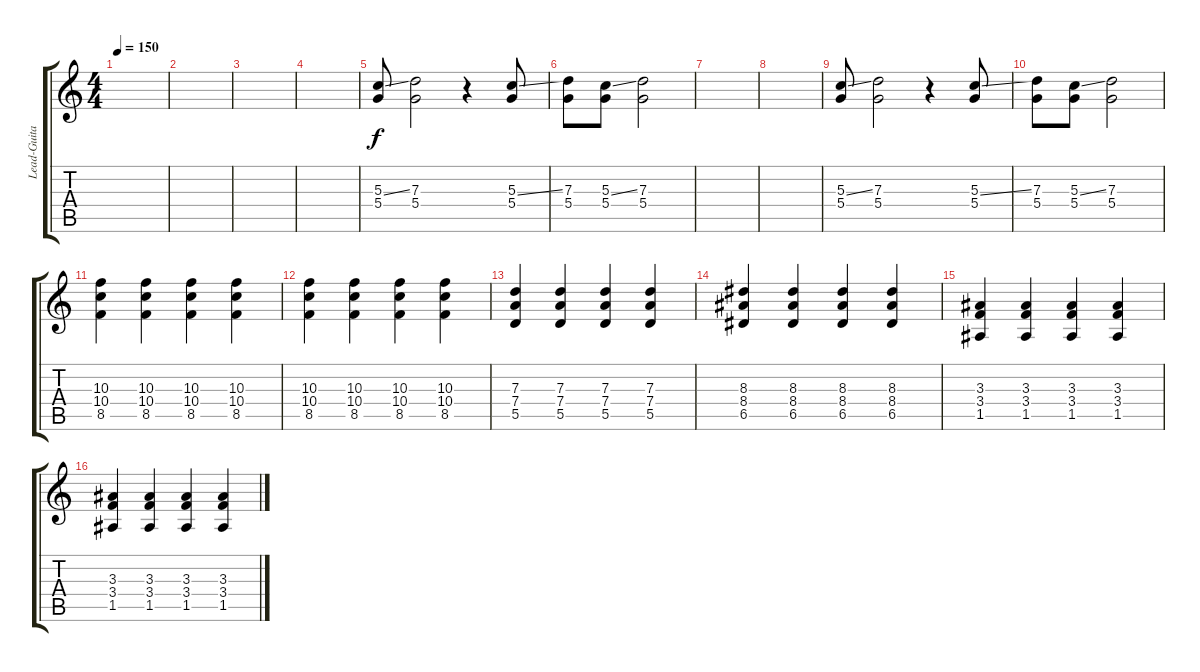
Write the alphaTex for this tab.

\track ("Lead-Guitar" "Lead-Guita") {instrument distortionguitar}
\staff {score tabs}
\tuning (E4 B3 G3 D3 A2 E2) {hide}
\ts (4 4)
\tempo 150
\clef g2
\ks c
|
|
|
|
(5.3{ss} 5.4).8 (7.3 5.4).2 r.4 (5.3{ss} 5.4).8 |
(7.3 5.4).8 (5.3{ss} 5.4).8 (7.3 5.4).2 |
|
|
(5.3{ss} 5.4).8 (7.3 5.4).2 r.4 (5.3{ss} 5.4).8 |
(7.3 5.4).8 (5.3{ss} 5.4).8 (7.3 5.4).2 |
(10.3 10.4 8.5).4 (10.3 10.4 8.5).4 (10.3 10.4 8.5).4 (10.3 10.4 8.5).4 |
(10.3 10.4 8.5).4 (10.3 10.4 8.5).4 (10.3 10.4 8.5).4 (10.3 10.4 8.5).4 |
(7.3 7.4 5.5).4 (7.3 7.4 5.5).4 (7.3 7.4 5.5).4 (7.3 7.4 5.5).4 |
(8.3 8.4 6.5).4 (8.3 8.4 6.5).4 (8.3 8.4 6.5).4 (8.3 8.4 6.5).4 |
(3.3 3.4 1.5).4 (3.3 3.4 1.5).4 (3.3 3.4 1.5).4 (3.3 3.4 1.5).4 |
(3.3 3.4 1.5).4 (3.3 3.4 1.5).4 (3.3 3.4 1.5).4 (3.3 3.4 1.5).4
